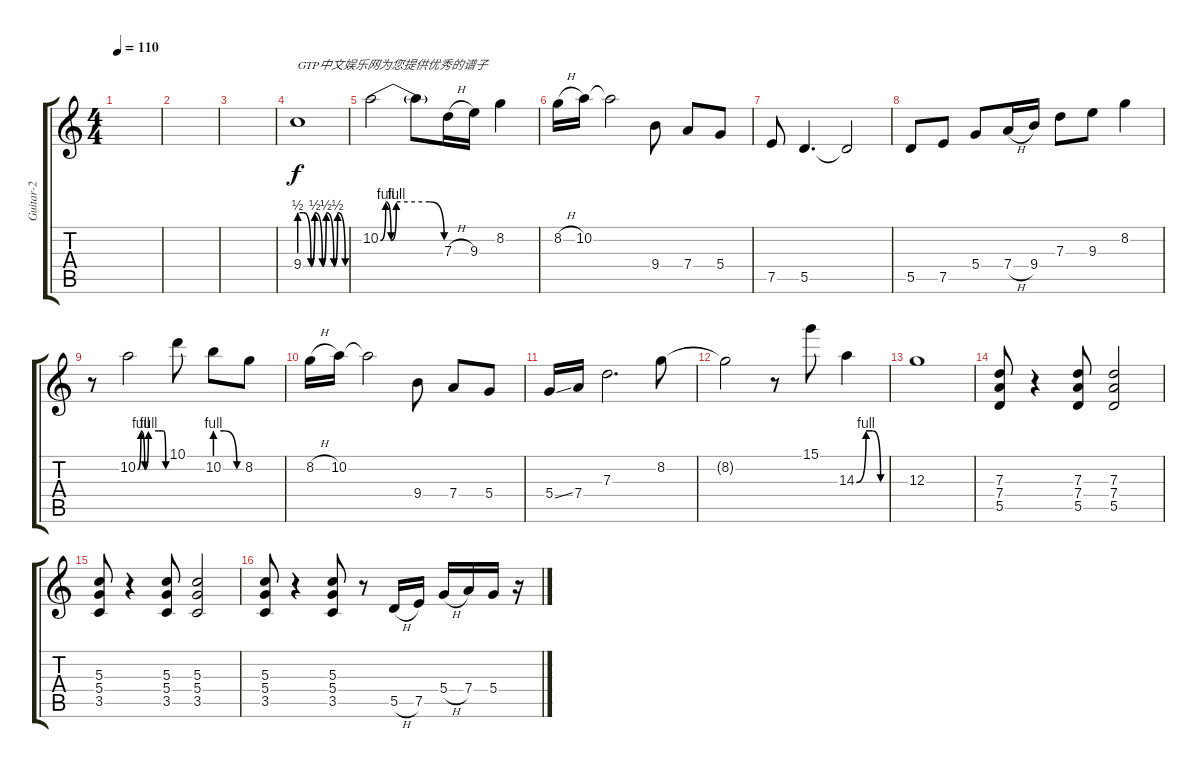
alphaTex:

\track ("Guitar-2" "Guitar-2") {instrument electricguitarjazz}
\staff {score tabs}
\tuning (E4 B3 G3 D3 A2 E2) {hide}
\ts (4 4)
\tempo 110
\clef g2
\ks c
|
|
|
9.4{be (custom 0 2 5 2 15 0 20 2 30 0 35 2 45 0 50 2 60 0)}.1{txt "GTP中文娱乐网为您提供优秀的谱子"} |
10.2{be (custom 0 0 5 4 10 0 15 4 46 4 60 0)}.2 10.2{t}.8 7.3{h}.16 9.3.16 8.2.4 |
8.2{h}.16 10.2.16 10.2{t}.2 9.4.8 7.4.8 5.4.8 |
7.5.8 5.5.4{d} 5.5{t}.2 |
5.5.8 7.5.8 5.4.8 7.4{h}.16 9.4.16 7.3.8 9.3.8 8.2.4 |
r.8 10.2{be (custom 0 0 7 4 15 0 23 4 45 4 55 4 60 0)}.2 10.1.8 10.2{be (custom 0 4 20 4 50 0 60 0)}.8 8.2.8 |
8.2{h}.16 10.2.16 10.2{t}.2 9.4.8 7.4.8 5.4.8 |
5.4{ss}.16 7.4.16 7.3.2{d} 8.2.8 |
8.2{t}.2 r.8 15.1.8 14.3{be (custom 0 0 20 4 33 4 50 0 60 0)}.4 |
12.3.1 |
(7.3 7.4 5.5).8{volume 8} r.4 (7.3 7.4 5.5).8 (7.3 7.4 5.5).2 |
(5.3 5.4 3.5).8 r.4 (5.3 5.4 3.5).8 (5.3 5.4 3.5).2 |
(5.3 5.4 3.5).8 r.4 (5.3 5.4 3.5).8 r.8 5.5{h}.16 7.5.16 5.4{h}.16 7.4.16 5.4.16 r.16
